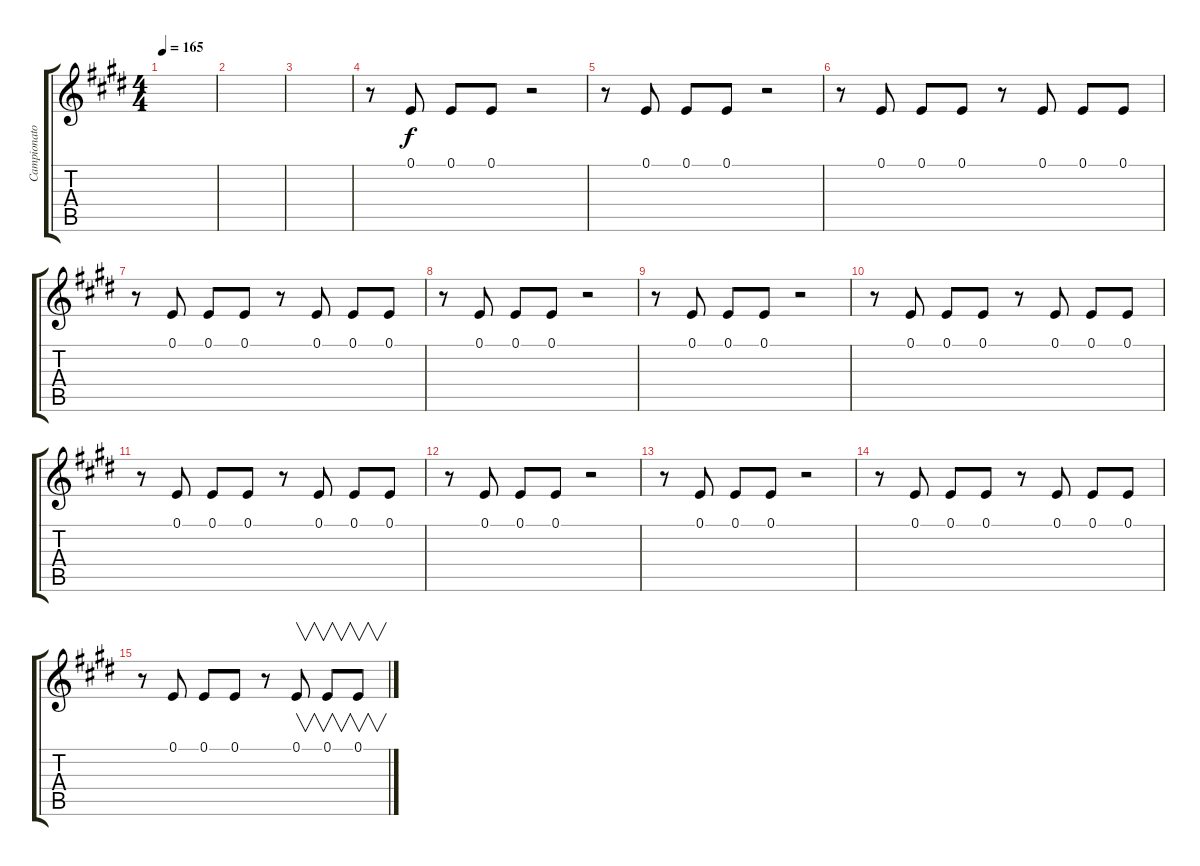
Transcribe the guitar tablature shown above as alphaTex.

\track ("Campionatore" "Campionato") {instrument synthbrass1}
\staff {score tabs}
\tuning (E4 B3 G3 D3 A2 E2) {hide}
\ts (4 4)
\tempo 165
\clef g2
\ks e
|
|
|
r.8 0.1.8{volume 8} 0.1.8 0.1.8 r.2 |
r.8 0.1.8 0.1.8 0.1.8 r.2 |
r.8 0.1.8 0.1.8 0.1.8 r.8 0.1.8 0.1.8 0.1.8 |
r.8 0.1.8 0.1.8 0.1.8 r.8 0.1.8 0.1.8 0.1.8 |
r.8 0.1.8 0.1.8 0.1.8 r.2 |
r.8 0.1.8 0.1.8 0.1.8 r.2 |
r.8 0.1.8 0.1.8 0.1.8 r.8 0.1.8 0.1.8 0.1.8 |
r.8 0.1.8 0.1.8 0.1.8 r.8 0.1.8 0.1.8 0.1.8 |
r.8 0.1.8 0.1.8 0.1.8 r.2 |
r.8 0.1.8 0.1.8 0.1.8 r.2 |
r.8 0.1.8 0.1.8 0.1.8 r.8 0.1.8 0.1.8 0.1.8 |
r.8 0.1.8 0.1.8 0.1.8 r.8 0.1.8{v} 0.1.8{v} 0.1.8{v}
